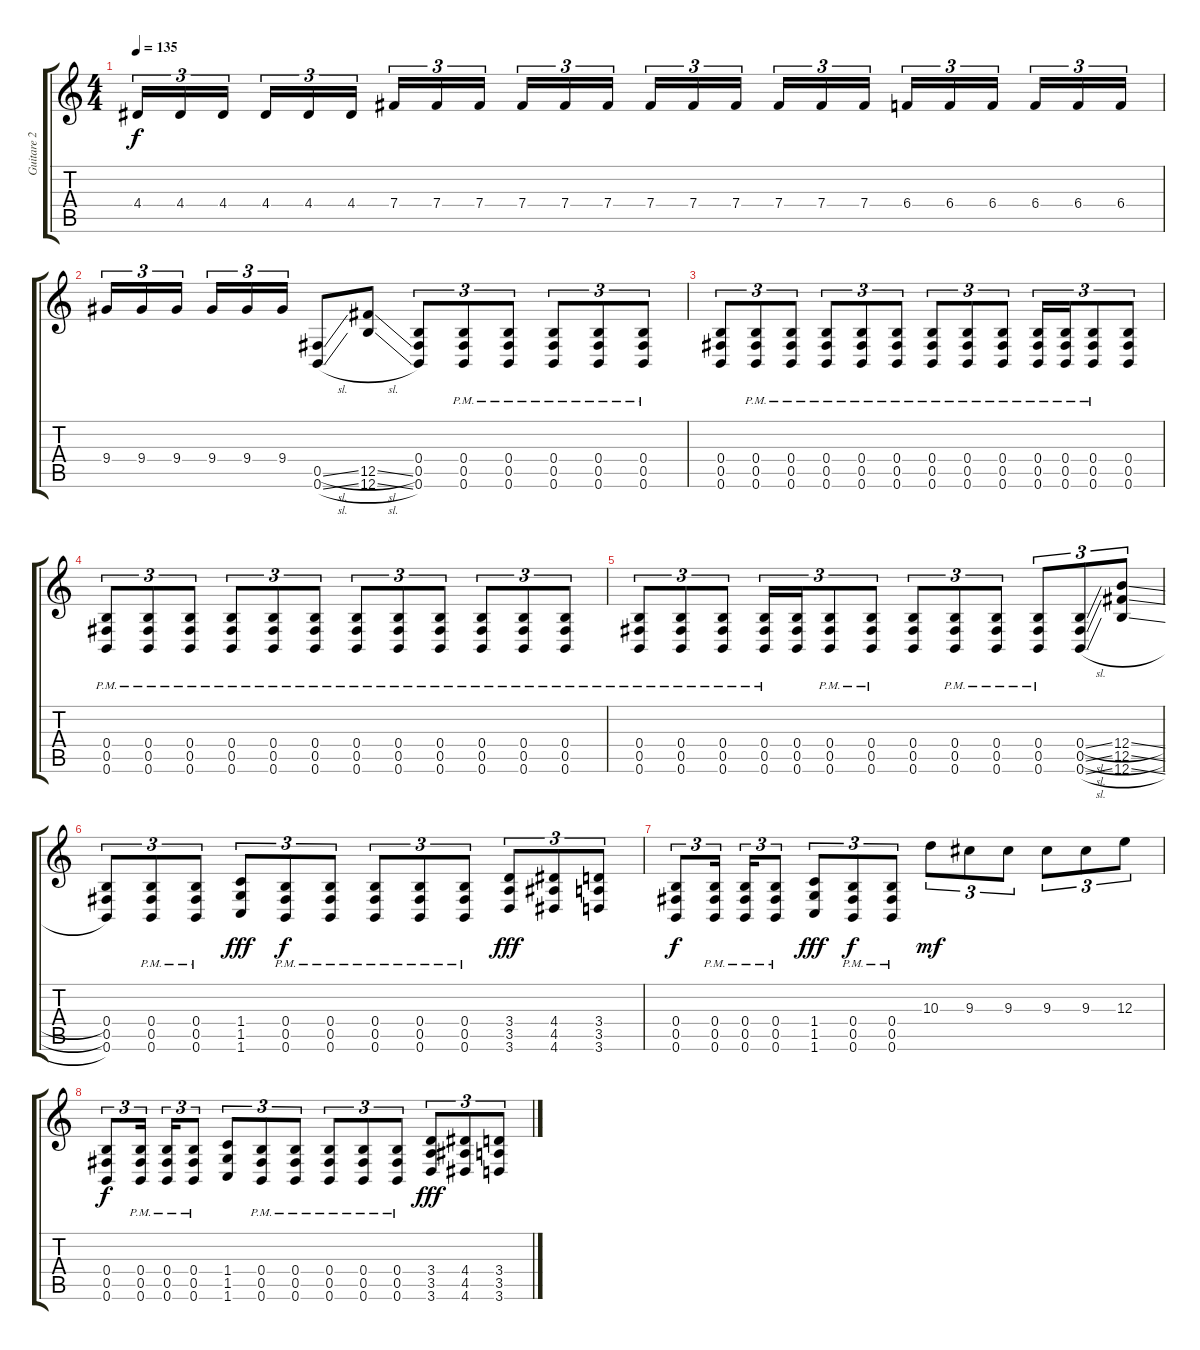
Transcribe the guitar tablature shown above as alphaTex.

\track ("Guitare 2" "Guitare 2") {instrument distortionguitar}
\staff {score tabs}
\tuning (Db4 Ab3 E3 B2 Gb2 B1) {hide}
\ts (4 4)
\tempo 135
\clef g2
\ks c
4.4.16{tu (3 2) dy f} 4.4.16{tu (3 2)} 4.4.16{tu (3 2) beam splitsecondary} 4.4.16{tu (3 2)} 4.4.16{tu (3 2)} 4.4.16{tu (3 2)} 7.4.16{tu (3 2)} 7.4.16{tu (3 2)} 7.4.16{tu (3 2) beam splitsecondary} 7.4.16{tu (3 2)} 7.4.16{tu (3 2)} 7.4.16{tu (3 2)} 7.4.16{tu (3 2)} 7.4.16{tu (3 2)} 7.4.16{tu (3 2) beam splitsecondary} 7.4.16{tu (3 2)} 7.4.16{tu (3 2)} 7.4.16{tu (3 2)} 6.4.16{tu (3 2)} 6.4.16{tu (3 2)} 6.4.16{tu (3 2) beam splitsecondary} 6.4.16{tu (3 2)} 6.4.16{tu (3 2)} 6.4.16{tu (3 2)} |
9.4.16{tu (3 2)} 9.4.16{tu (3 2)} 9.4.16{tu (3 2) beam splitsecondary} 9.4.16{tu (3 2)} 9.4.16{tu (3 2)} 9.4.16{tu (3 2)} (0.5{sl} 0.6{sl}).8 (12.5{sl} 12.6{sl}).8 (0.4 0.5 0.6).8{tu (3 2)} (0.4{pm} 0.5{pm} 0.6{pm}).8{tu (3 2)} (0.4{pm} 0.5{pm} 0.6{pm}).8{tu (3 2)} (0.4{pm} 0.5{pm} 0.6{pm}).8{tu (3 2)} (0.4{pm} 0.5{pm} 0.6{pm}).8{tu (3 2)} (0.4{pm} 0.5{pm} 0.6{pm}).8{tu (3 2)} |
(0.4 0.5 0.6).8{tu (3 2)} (0.4{pm} 0.5{pm} 0.6{pm}).8{tu (3 2)} (0.4{pm} 0.5{pm} 0.6{pm}).8{tu (3 2)} (0.4{pm} 0.5{pm} 0.6{pm}).8{tu (3 2)} (0.4{pm} 0.5{pm} 0.6{pm}).8{tu (3 2)} (0.4{pm} 0.5{pm} 0.6{pm}).8{tu (3 2)} (0.4{pm} 0.5{pm} 0.6{pm}).8{tu (3 2)} (0.4{pm} 0.5{pm} 0.6{pm}).8{tu (3 2)} (0.4{pm} 0.5{pm} 0.6{pm}).8{tu (3 2)} (0.4{pm} 0.5{pm} 0.6{pm}).16{tu (3 2)} (0.4{pm} 0.5{pm} 0.6{pm}).16{tu (3 2)} (0.4{pm} 0.5{pm} 0.6{pm}).8{tu (3 2)} (0.4 0.5 0.6).8{tu (3 2)} |
(0.4{pm} 0.5{pm} 0.6{pm}).8{tu (3 2)} (0.4{pm} 0.5{pm} 0.6{pm}).8{tu (3 2)} (0.4{pm} 0.5{pm} 0.6{pm}).8{tu (3 2)} (0.4{pm} 0.5{pm} 0.6{pm}).8{tu (3 2)} (0.4{pm} 0.5{pm} 0.6{pm}).8{tu (3 2)} (0.4{pm} 0.5{pm} 0.6{pm}).8{tu (3 2)} (0.4{pm} 0.5{pm} 0.6{pm}).8{tu (3 2)} (0.4{pm} 0.5{pm} 0.6{pm}).8{tu (3 2)} (0.4{pm} 0.5{pm} 0.6{pm}).8{tu (3 2)} (0.4{pm} 0.5{pm} 0.6{pm}).8{tu (3 2)} (0.4{pm} 0.5{pm} 0.6{pm}).8{tu (3 2)} (0.4{pm} 0.5{pm} 0.6{pm}).8{tu (3 2)} |
(0.4{pm} 0.5{pm} 0.6{pm}).8{tu (3 2)} (0.4{pm} 0.5{pm} 0.6{pm}).8{tu (3 2)} (0.4{pm} 0.5{pm} 0.6{pm}).8{tu (3 2)} (0.4{pm} 0.5{pm} 0.6{pm}).16{tu (3 2)} (0.4 0.5 0.6).16{tu (3 2)} (0.4{pm} 0.5{pm} 0.6{pm}).8{tu (3 2)} (0.4{pm} 0.5{pm} 0.6{pm}).8{tu (3 2)} (0.4 0.5 0.6).8{tu (3 2)} (0.4{pm} 0.5{pm} 0.6{pm}).8{tu (3 2)} (0.4{pm} 0.5{pm} 0.6{pm}).8{tu (3 2)} (0.4{pm} 0.5{pm} 0.6{pm}).8{tu (3 2)} (0.4{sl} 0.5{sl} 0.6{sl}).8{tu (3 2)} (12.4{sl} 12.5{sl} 12.6{sl}).8{tu (3 2)} |
(0.4 0.5 0.6).8{tu (3 2)} (0.4{pm} 0.5{pm} 0.6{pm}).8{tu (3 2)} (0.4{pm} 0.5{pm} 0.6{pm}).8{tu (3 2)} (1.4 1.5 1.6).8{tu (3 2) dy fff} (0.4{pm} 0.5{pm} 0.6{pm}).8{tu (3 2) dy f} (0.4{pm} 0.5{pm} 0.6{pm}).8{tu (3 2)} (0.4{pm} 0.5{pm} 0.6{pm}).8{tu (3 2)} (0.4{pm} 0.5{pm} 0.6{pm}).8{tu (3 2)} (0.4{pm} 0.5{pm} 0.6{pm}).8{tu (3 2)} (3.4 3.5 3.6).8{tu (3 2) dy fff} (4.4 4.5 4.6).8{tu (3 2)} (3.4 3.5 3.6).8{tu (3 2)} |
(0.4 0.5 0.6).8{tu (3 2) dy f} (0.4{pm} 0.5{pm} 0.6{pm}).16{tu (3 2) beam splitsecondary} (0.4{pm} 0.5{pm} 0.6{pm}).16{tu (3 2)} (0.4{pm} 0.5{pm} 0.6{pm}).8{tu (3 2)} (1.4 1.5 1.6).8{tu (3 2) dy fff} (0.4{pm} 0.5{pm} 0.6{pm}).8{tu (3 2) dy f} (0.4{pm} 0.5{pm} 0.6{pm}).8{tu (3 2)} 10.3.8{tu (3 2) dy mf} 9.3.8{tu (3 2)} 9.3.8{tu (3 2)} 9.3.8{tu (3 2)} 9.3.8{tu (3 2)} 12.3.8{tu (3 2)} |
(0.4 0.5 0.6).8{tu (3 2) dy f} (0.4{pm} 0.5{pm} 0.6{pm}).16{tu (3 2) beam splitsecondary} (0.4{pm} 0.5{pm} 0.6{pm}).16{tu (3 2)} (0.4{pm} 0.5{pm} 0.6{pm}).8{tu (3 2)} (1.4 1.5 1.6).8{tu (3 2)} (0.4{pm} 0.5{pm} 0.6{pm}).8{tu (3 2)} (0.4{pm} 0.5{pm} 0.6{pm}).8{tu (3 2)} (0.4{pm} 0.5{pm} 0.6{pm}).8{tu (3 2)} (0.4{pm} 0.5{pm} 0.6{pm}).8{tu (3 2)} (0.4{pm} 0.5{pm} 0.6{pm}).8{tu (3 2)} (3.4 3.5 3.6).8{tu (3 2) dy fff} (4.4 4.5 4.6).8{tu (3 2)} (3.4 3.5 3.6).8{tu (3 2)}
